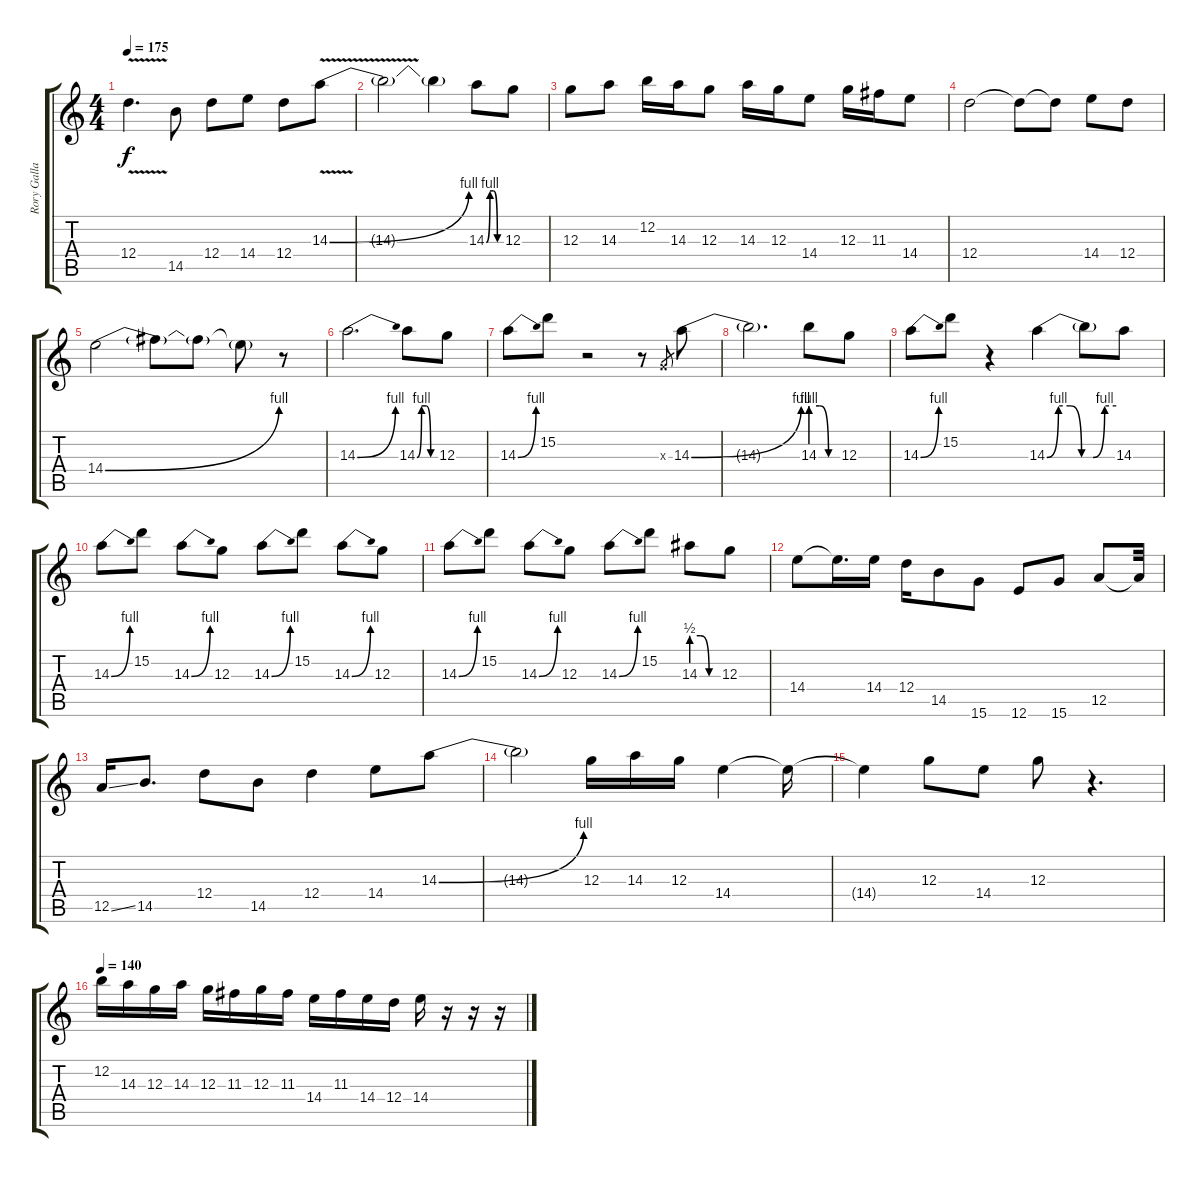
\track ("Rory Gallagher" "Rory Galla") {instrument overdrivenguitar}
\staff {score tabs}
\tuning (E4 B3 G3 D3 A2 E2) {hide}
\ts (4 4)
\tempo 175
\clef g2
\ks c
12.4{v}.4{d dy f} 14.5.8 12.4.8 14.4.8 12.4.8 14.3{be (bend 0 0 60 4) v}.8 |
14.3{t}.2 14.3{t}.4 14.3{be (custom 0 0 15 4 30 4 45 0 60 0)}.8 12.3.8 |
12.3.8 14.3.8 12.2.16 14.3.16 12.3.8 14.3.16 12.3.16 14.4.8 12.3.16 11.3.16 14.4.8 |
12.4.2 12.4{t}.8 12.4{t}.8 14.4.8 12.4.8 |
14.4{be (bend 0 0 60 4)}.2 14.4{t}.8 14.4{t}.8 14.4{t}.8 r.8 |
14.3{be (bend 0 0 60 4)}.2{d} 14.3{be (custom 0 0 15 4 30 4 45 0 60 0)}.8 12.3.8 |
14.3{be (bend 0 0 60 4)}.8 15.2.8 r.2 r.8 0.3{x}.8{gr} 14.3{be (bend 0 0 60 4)}.8 |
14.3{t}.2{d} 14.3{be (custom 0 4 20 4 40 0 60 0)}.8 12.3.8 |
14.3{be (bend 0 0 60 4)}.8 15.2.8 r.4 14.3{be (custom 0 0 10 4 20 4 30 0 40 0 50 4 60 4)}.4 14.3{t}.8 14.3.8 |
14.3{be (bend 0 0 60 4)}.8 15.2.8 14.3{be (bend 0 0 60 4)}.8 12.3.8 14.3{be (bend 0 0 60 4)}.8 15.2.8 14.3{be (bend 0 0 60 4)}.8 12.3.8 |
14.3{be (bend 0 0 60 4)}.8 15.2.8 14.3{be (bend 0 0 60 4)}.8 12.3.8 14.3{be (bend 0 0 60 4)}.8 15.2.8 14.3{be (custom 0 2 20 2 40 0 60 0)}.8 12.3.8 |
14.4.8 14.4{t}.16{d} 14.4.16 12.4.16 14.5.8 15.6.8 12.6.8 15.6.8 12.5.8 12.5{t}.32 |
12.5{ss}.16 14.5.8{d} 12.4.8 14.5.8 12.4.4 14.4.8 14.3{be (bend 0 0 60 4)}.8 |
14.3{t}.2 12.3.16 14.3.16 12.3.16 14.4.4 14.4{t}.16 |
14.4{t}.4 12.3.8 14.4.8 12.3.8 r.4{d} |
\tempo 140
12.2.16 14.3.16 12.3.16 14.3.16 12.3.16 11.3.16 12.3.16 11.3.16 14.4.16 11.3.16 14.4.16 12.4.16 14.4.16 r.16 r.16 r.16
